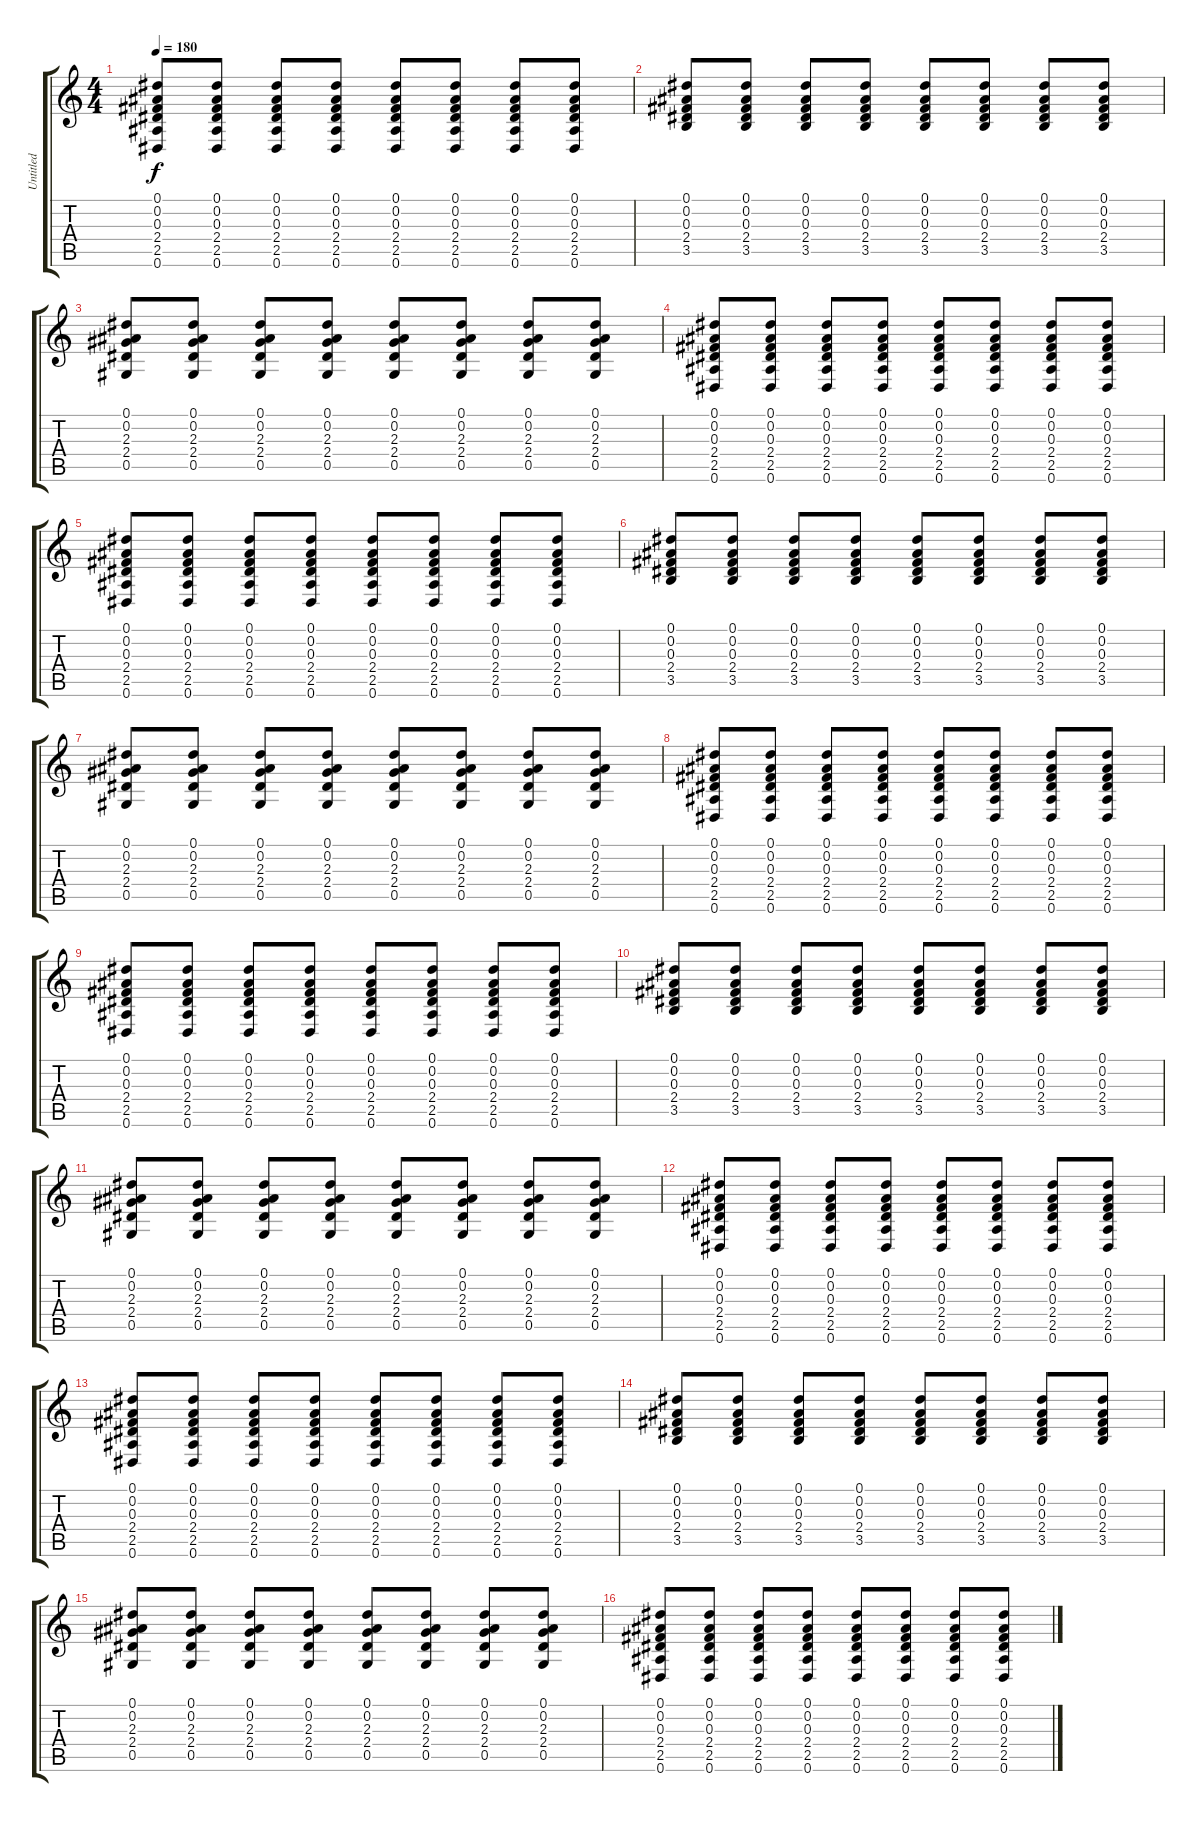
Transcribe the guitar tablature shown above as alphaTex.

\track ("Untitled" "Untitled") {instrument distortionguitar}
\staff {score tabs}
\tuning (Eb4 Bb3 Gb3 Db3 Ab2 Eb2) {hide}
\ts (4 4)
\tempo 180
\clef g2
\ks c
(0.1 0.2 0.3 2.4 2.5 0.6).8{dy f} (0.1 0.2 0.3 2.4 2.5 0.6).8 (0.1 0.2 0.3 2.4 2.5 0.6).8 (0.1 0.2 0.3 2.4 2.5 0.6).8 (0.1 0.2 0.3 2.4 2.5 0.6).8 (0.1 0.2 0.3 2.4 2.5 0.6).8 (0.1 0.2 0.3 2.4 2.5 0.6).8 (0.1 0.2 0.3 2.4 2.5 0.6).8 |
(0.1 0.2 0.3 2.4 3.5).8 (0.1 0.2 0.3 2.4 3.5).8 (0.1 0.2 0.3 2.4 3.5).8 (0.1 0.2 0.3 2.4 3.5).8 (0.1 0.2 0.3 2.4 3.5).8 (0.1 0.2 0.3 2.4 3.5).8 (0.1 0.2 0.3 2.4 3.5).8 (0.1 0.2 0.3 2.4 3.5).8 |
(0.1 0.2 2.3 2.4 0.5).8 (0.1 0.2 2.3 2.4 0.5).8 (0.1 0.2 2.3 2.4 0.5).8 (0.1 0.2 2.3 2.4 0.5).8 (0.1 0.2 2.3 2.4 0.5).8 (0.1 0.2 2.3 2.4 0.5).8 (0.1 0.2 2.3 2.4 0.5).8 (0.1 0.2 2.3 2.4 0.5).8 |
(0.1 0.2 0.3 2.4 2.5 0.6).8 (0.1 0.2 0.3 2.4 2.5 0.6).8 (0.1 0.2 0.3 2.4 2.5 0.6).8 (0.1 0.2 0.3 2.4 2.5 0.6).8 (0.1 0.2 0.3 2.4 2.5 0.6).8 (0.1 0.2 0.3 2.4 2.5 0.6).8 (0.1 0.2 0.3 2.4 2.5 0.6).8 (0.1 0.2 0.3 2.4 2.5 0.6).8 |
(0.1 0.2 0.3 2.4 2.5 0.6).8 (0.1 0.2 0.3 2.4 2.5 0.6).8 (0.1 0.2 0.3 2.4 2.5 0.6).8 (0.1 0.2 0.3 2.4 2.5 0.6).8 (0.1 0.2 0.3 2.4 2.5 0.6).8 (0.1 0.2 0.3 2.4 2.5 0.6).8 (0.1 0.2 0.3 2.4 2.5 0.6).8 (0.1 0.2 0.3 2.4 2.5 0.6).8 |
(0.1 0.2 0.3 2.4 3.5).8 (0.1 0.2 0.3 2.4 3.5).8 (0.1 0.2 0.3 2.4 3.5).8 (0.1 0.2 0.3 2.4 3.5).8 (0.1 0.2 0.3 2.4 3.5).8 (0.1 0.2 0.3 2.4 3.5).8 (0.1 0.2 0.3 2.4 3.5).8 (0.1 0.2 0.3 2.4 3.5).8 |
(0.1 0.2 2.3 2.4 0.5).8 (0.1 0.2 2.3 2.4 0.5).8 (0.1 0.2 2.3 2.4 0.5).8 (0.1 0.2 2.3 2.4 0.5).8 (0.1 0.2 2.3 2.4 0.5).8 (0.1 0.2 2.3 2.4 0.5).8 (0.1 0.2 2.3 2.4 0.5).8 (0.1 0.2 2.3 2.4 0.5).8 |
(0.1 0.2 0.3 2.4 2.5 0.6).8 (0.1 0.2 0.3 2.4 2.5 0.6).8 (0.1 0.2 0.3 2.4 2.5 0.6).8 (0.1 0.2 0.3 2.4 2.5 0.6).8 (0.1 0.2 0.3 2.4 2.5 0.6).8 (0.1 0.2 0.3 2.4 2.5 0.6).8 (0.1 0.2 0.3 2.4 2.5 0.6).8 (0.1 0.2 0.3 2.4 2.5 0.6).8 |
(0.1 0.2 0.3 2.4 2.5 0.6).8 (0.1 0.2 0.3 2.4 2.5 0.6).8 (0.1 0.2 0.3 2.4 2.5 0.6).8 (0.1 0.2 0.3 2.4 2.5 0.6).8 (0.1 0.2 0.3 2.4 2.5 0.6).8 (0.1 0.2 0.3 2.4 2.5 0.6).8 (0.1 0.2 0.3 2.4 2.5 0.6).8 (0.1 0.2 0.3 2.4 2.5 0.6).8 |
(0.1 0.2 0.3 2.4 3.5).8 (0.1 0.2 0.3 2.4 3.5).8 (0.1 0.2 0.3 2.4 3.5).8 (0.1 0.2 0.3 2.4 3.5).8 (0.1 0.2 0.3 2.4 3.5).8 (0.1 0.2 0.3 2.4 3.5).8 (0.1 0.2 0.3 2.4 3.5).8 (0.1 0.2 0.3 2.4 3.5).8 |
(0.1 0.2 2.3 2.4 0.5).8 (0.1 0.2 2.3 2.4 0.5).8 (0.1 0.2 2.3 2.4 0.5).8 (0.1 0.2 2.3 2.4 0.5).8 (0.1 0.2 2.3 2.4 0.5).8 (0.1 0.2 2.3 2.4 0.5).8 (0.1 0.2 2.3 2.4 0.5).8 (0.1 0.2 2.3 2.4 0.5).8 |
(0.1 0.2 0.3 2.4 2.5 0.6).8 (0.1 0.2 0.3 2.4 2.5 0.6).8 (0.1 0.2 0.3 2.4 2.5 0.6).8 (0.1 0.2 0.3 2.4 2.5 0.6).8 (0.1 0.2 0.3 2.4 2.5 0.6).8 (0.1 0.2 0.3 2.4 2.5 0.6).8 (0.1 0.2 0.3 2.4 2.5 0.6).8 (0.1 0.2 0.3 2.4 2.5 0.6).8 |
(0.1 0.2 0.3 2.4 2.5 0.6).8 (0.1 0.2 0.3 2.4 2.5 0.6).8 (0.1 0.2 0.3 2.4 2.5 0.6).8 (0.1 0.2 0.3 2.4 2.5 0.6).8 (0.1 0.2 0.3 2.4 2.5 0.6).8 (0.1 0.2 0.3 2.4 2.5 0.6).8 (0.1 0.2 0.3 2.4 2.5 0.6).8 (0.1 0.2 0.3 2.4 2.5 0.6).8 |
(0.1 0.2 0.3 2.4 3.5).8 (0.1 0.2 0.3 2.4 3.5).8 (0.1 0.2 0.3 2.4 3.5).8 (0.1 0.2 0.3 2.4 3.5).8 (0.1 0.2 0.3 2.4 3.5).8 (0.1 0.2 0.3 2.4 3.5).8 (0.1 0.2 0.3 2.4 3.5).8 (0.1 0.2 0.3 2.4 3.5).8 |
(0.1 0.2 2.3 2.4 0.5).8 (0.1 0.2 2.3 2.4 0.5).8 (0.1 0.2 2.3 2.4 0.5).8 (0.1 0.2 2.3 2.4 0.5).8 (0.1 0.2 2.3 2.4 0.5).8 (0.1 0.2 2.3 2.4 0.5).8 (0.1 0.2 2.3 2.4 0.5).8 (0.1 0.2 2.3 2.4 0.5).8 |
(0.1 0.2 0.3 2.4 2.5 0.6).8 (0.1 0.2 0.3 2.4 2.5 0.6).8 (0.1 0.2 0.3 2.4 2.5 0.6).8 (0.1 0.2 0.3 2.4 2.5 0.6).8 (0.1 0.2 0.3 2.4 2.5 0.6).8 (0.1 0.2 0.3 2.4 2.5 0.6).8 (0.1 0.2 0.3 2.4 2.5 0.6).8 (0.1 0.2 0.3 2.4 2.5 0.6).8
